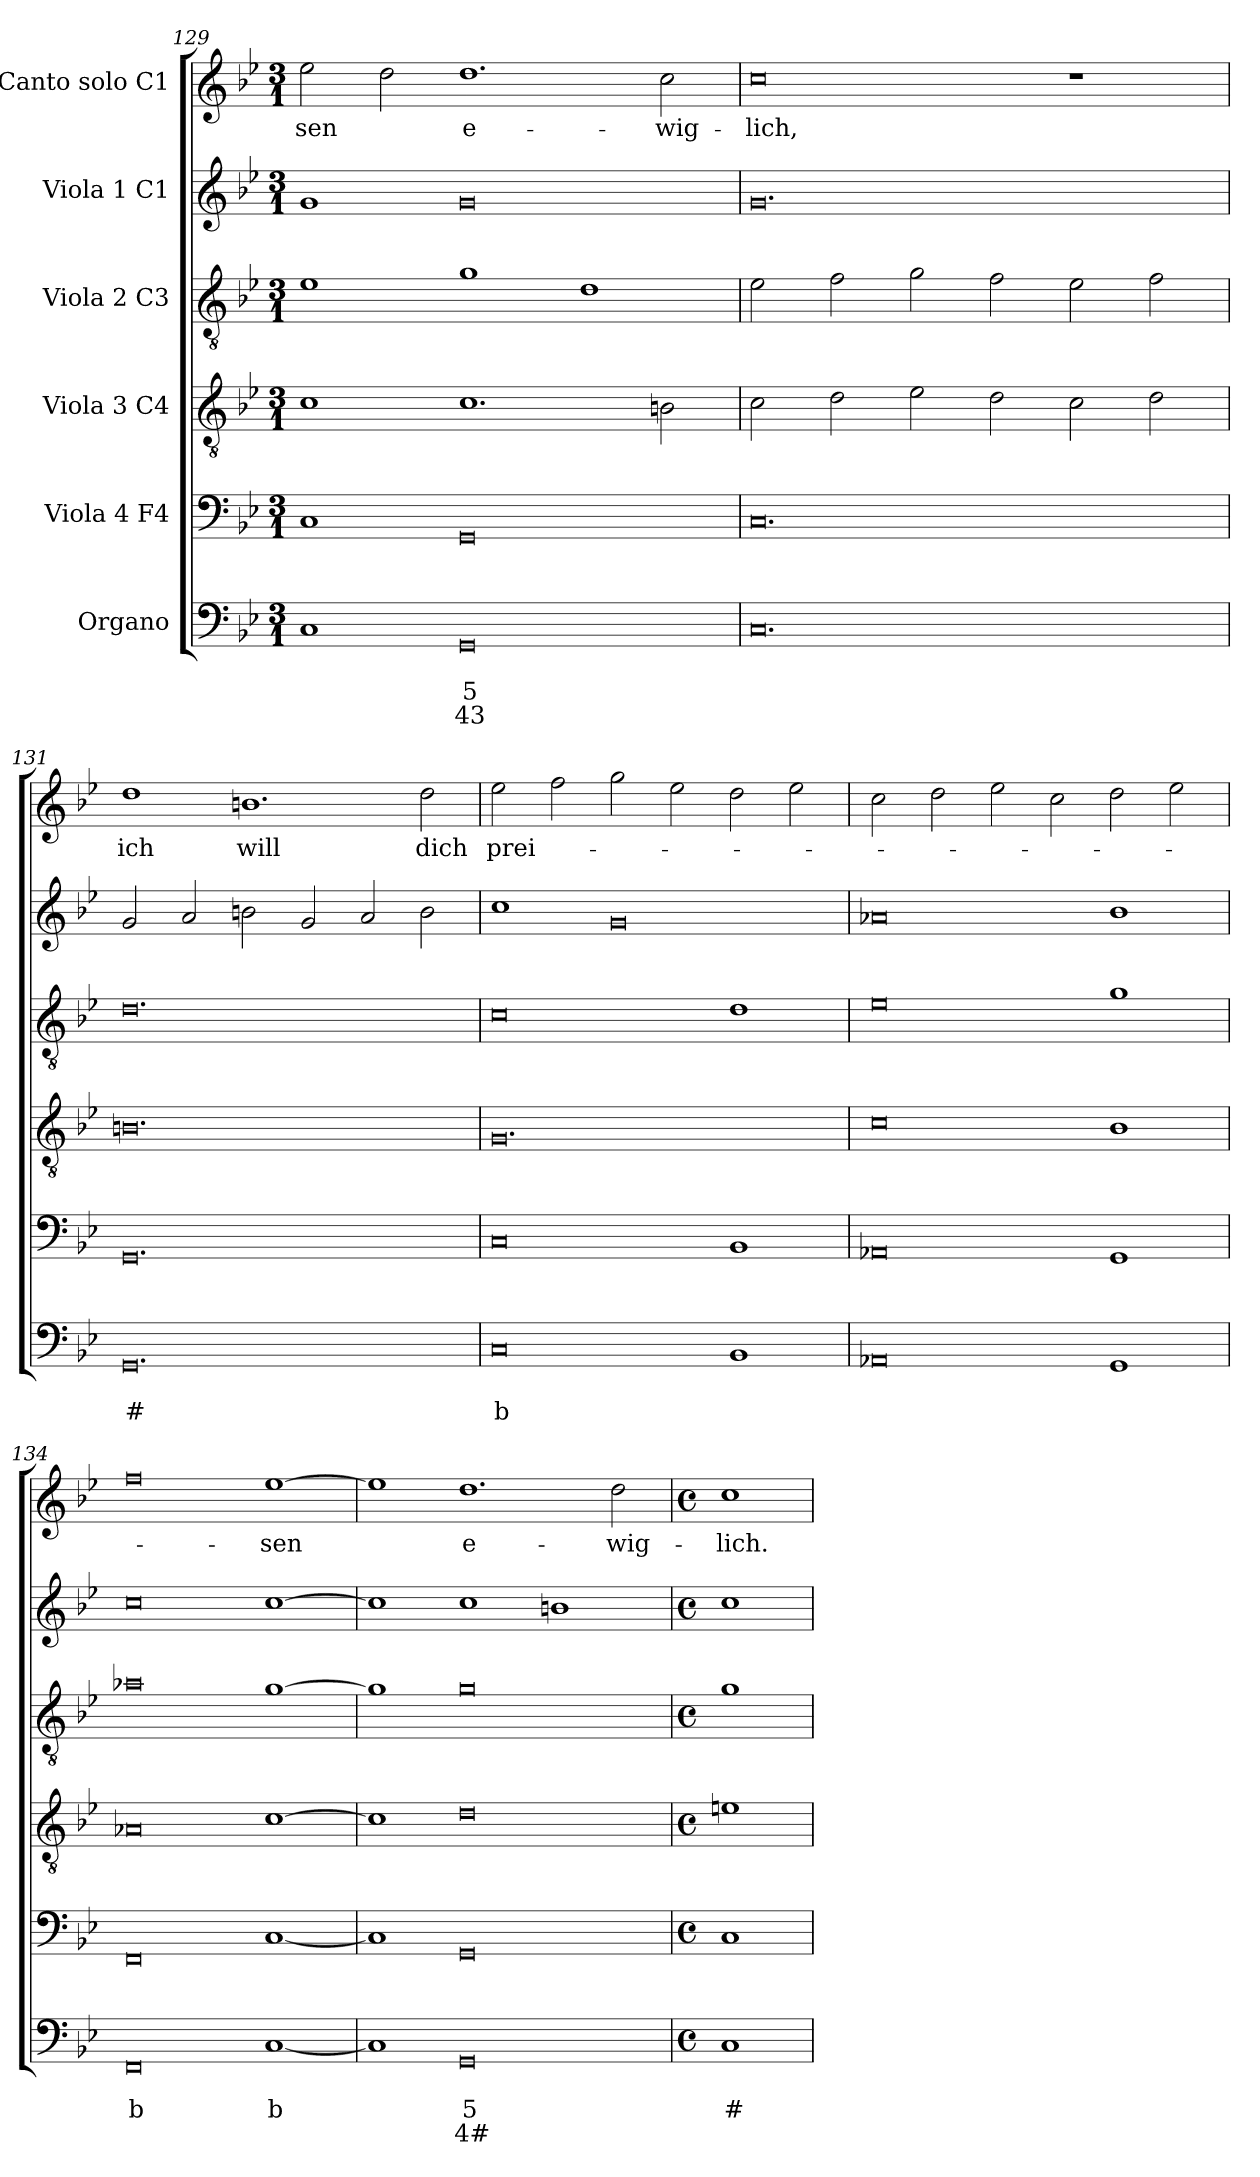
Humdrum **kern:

**kern	**text	**text	**text	**kern	**kern	**kern	**kern	**kern	**text
*part6	*part6	*part6	*part6	*part5	*part4	*part3	*part2	*part1	*part1
*staff6	*staff6	*staff6	*staff6	*staff5	*staff4	*staff3	*staff2	*staff1	*staff1
*I"Organo	*	*	*	*I"Viola 4 F4	*I"Viola 3 C4	*I"Viola 2 C3	*I"Viola 1 C1	*I"Canto solo C1	*
*clefF4	*	*	*	*clefF4	*clefGv2	*clefGv2	*clefG2	*clefG2	*
*k[b-e-]	*	*	*	*k[b-e-]	*k[b-e-]	*k[b-e-]	*k[b-e-]	*k[b-e-]	*
*B-:	*	*	*	*B-:	*B-:	*B-:	*B-:	*B-:	*
*M3/1	*	*	*	*M3/1	*M3/1	*M3/1	*M3/1	*M3/1	*
=129	=129	=129	=129	=129	=129	=129	=129	=129	=129
!	!	!	!	!	!	!	!	!	!LO:LY:b
1C	.	.	.	1C	1c	1e-	1g	2ee-\	-sen
.	.	.	.	.	.	.	.	2dd\	.
!	!	!LO:LY:b	!LO:LY:b	!	!	!	!	!	!LO:LY:b
0GG	.	5	43	0GG	1.c	1g	0g	1.dd	e-
.	.	.	.	.	.	1d	.	.	.
!	!	!	!	!	!	!	!	!	!LO:LY:b
.	.	.	.	.	2Bn\	.	.	2cc\	-wig-
=130	=130	=130	=130	=130	=130	=130	=130	=130	=130
!	!	!	!	!	!	!	!	!	!LO:LY:b
0.C	.	.	.	0.C	2c\	2e-\	0.g	0cc	-lich,
.	.	.	.	.	2d\	2f\	.	.	.
.	.	.	.	.	2e-\	2g\	.	.	.
.	.	.	.	.	2d\	2f\	.	.	.
.	.	.	.	.	2c\	2e-\	.	1r	.
.	.	.	.	.	2d\	2f\	.	.	.
!!LO:LB:g=z
=131	=131	=131	=131	=131	=131	=131	=131	=131	=131
!	!	!LO:LY:b	!	!	!	!	!	!	!LO:LY:b
0.GG	.	#	.	0.GG	0.Bn	0.d	2g/	1dd	ich
.	.	.	.	.	.	.	2a/	.	.
!	!	!	!	!	!	!	!	!	!LO:LY:b
.	.	.	.	.	.	.	2bn\	1.bn	will
.	.	.	.	.	.	.	2g/	.	.
.	.	.	.	.	.	.	2a/	.	.
!	!	!	!	!	!	!	!	!	!LO:LY:b
.	.	.	.	.	.	.	2b\	2dd\	dich
=132	=132	=132	=132	=132	=132	=132	=132	=132	=132
!	!	!LO:LY:b	!	!	!	!	!	!	!LO:LY:b
0C	.	b	.	0C	0.G	0c	1cc	2ee-\	prei-
.	.	.	.	.	.	.	.	2ff\	.
.	.	.	.	.	.	.	0g	2gg\	.
.	.	.	.	.	.	.	.	2ee-\	.
1BB-	.	.	.	1BB-	.	1d	.	2dd\	.
.	.	.	.	.	.	.	.	2ee-\	.
=133	=133	=133	=133	=133	=133	=133	=133	=133	=133
0AA-X	.	.	.	0AA-X	0c	0e-	0a-X	2cc\	.
.	.	.	.	.	.	.	.	2dd\	.
.	.	.	.	.	.	.	.	2ee-\	.
.	.	.	.	.	.	.	.	2cc\	.
1GG	.	.	.	1GG	1B-	1g	1b-	2dd\	.
.	.	.	.	.	.	.	.	2ee-\	.
=134	=134	=134	=134	=134	=134	=134	=134	=134	=134
!	!	!LO:LY:b	!	!	!	!	!	!	!
0FF	.	b	.	0FF	0A-X	0a-X	0cc	0ff	.
!	!	!LO:LY:b	!	!	!	!	!	!	!LO:LY:b
[1C	.	b	.	[1C	[1c	[1g	[1cc	[1ee-	-sen
=135	=135	=135	=135	=135	=135	=135	=135	=135	=135
1C]	.	.	.	1C]	1c]	1g]	1cc]	1ee-]	.
!	!	!LO:LY:b	!LO:LY:b	!	!	!	!	!	!LO:LY:b
0GG	.	5	4#	0GG	0d	0g	1cc	1.dd	e-
.	.	.	.	.	.	.	1bn	.	.
!	!	!	!	!	!	!	!	!	!LO:LY:b
.	.	.	.	.	.	.	.	2dd\	-wig-
!!LO:LB:g=z
=136	=136	=136	=136	=136	=136	=136	=136	=136	=136
*M4/4	*	*	*	*M4/4	*M4/4	*M4/4	*M4/4	*M4/4	*
*met(c)	*	*	*	*met(c)	*met(c)	*met(c)	*met(c)	*met(c)	*
!	!	!LO:LY:b	!	!	!	!	!	!	!LO:LY:b
1C	.	#	.	1C	1en	1g	1cc	1cc	-lich.
=	=	=	=	=	=	=	=	=	=
*-	*-	*-	*-	*-	*-	*-	*-	*-	*-
